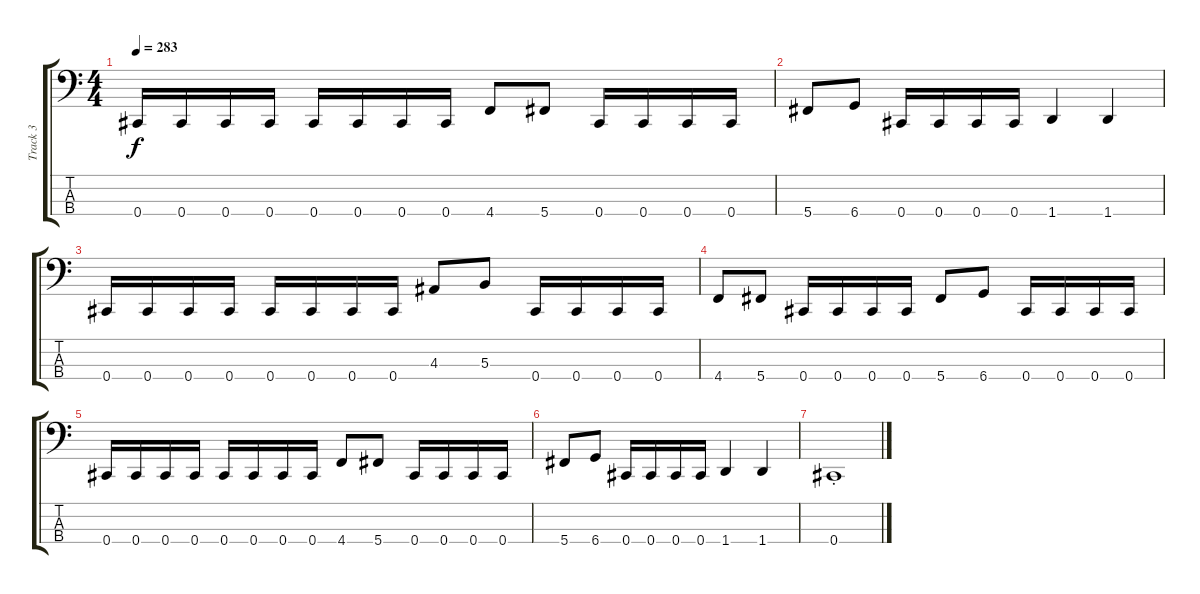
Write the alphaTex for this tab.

\track ("Track 3" "Track 3") {instrument electricbasspick}
\staff {score tabs}
\tuning (E2 B1 Gb1 Db1) {hide}
\ts (4 4)
\tempo 283
\clef f4
\ks c
0.4.16{dy f} 0.4.16 0.4.16 0.4.16 0.4.16 0.4.16 0.4.16 0.4.16 4.4.8 5.4.8 0.4.16 0.4.16 0.4.16 0.4.16 |
5.4.8 6.4.8 0.4.16 0.4.16 0.4.16 0.4.16 1.4.4 1.4.4 |
0.4.16 0.4.16 0.4.16 0.4.16 0.4.16 0.4.16 0.4.16 0.4.16 4.3.8 5.3.8 0.4.16 0.4.16 0.4.16 0.4.16 |
4.4.8 5.4.8 0.4.16 0.4.16 0.4.16 0.4.16 5.4.8 6.4.8 0.4.16 0.4.16 0.4.16 0.4.16 |
0.4.16 0.4.16 0.4.16 0.4.16 0.4.16 0.4.16 0.4.16 0.4.16 4.4.8 5.4.8 0.4.16 0.4.16 0.4.16 0.4.16 |
5.4.8 6.4.8 0.4.16 0.4.16 0.4.16 0.4.16 1.4.4 1.4.4 |
0.4{st}.1
